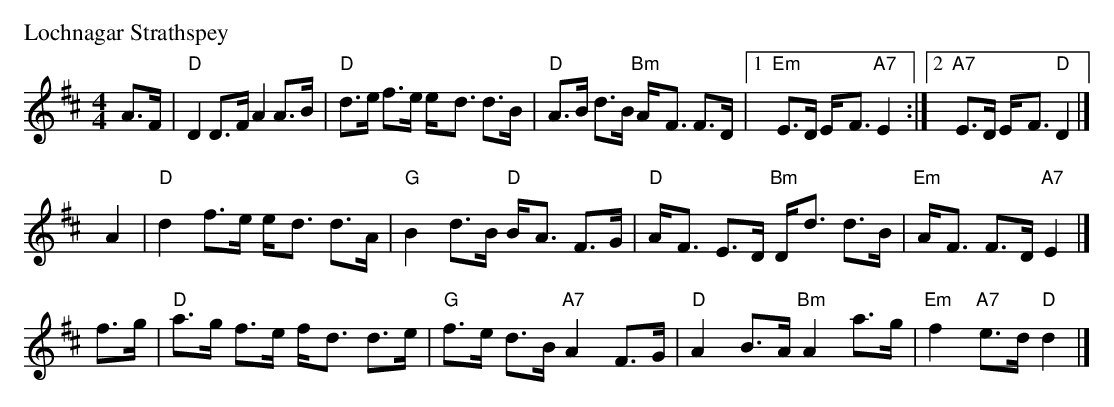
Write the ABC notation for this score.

X:1
P: Lochnagar Strathspey
M: 4/4
L: 1/8
K: D
A>F \
| "D"D2 D>F A2 A>B | "D"d>e f>e e-<d d>B | "D"A>B d>B "Bm"A-<F F>D \
|1 "Em"E>D E-<F "A7"E2 :|2 "A7"E>D E-<F "D"D2 |]
yA2 \
| "D"d2 f>e e-<d d>A | "G"B2 d>B "D"B-<A F>G \
| "D"A-<F E>D "Bm"D-<d d>B | "Em"A-<F F>D "A7"E2 |]
f>g \
| "D"a>g f>e f-<d d>e | "G"f>e d>B "A7"A2 F>G \
| "D"A2 B>A "Bm"A2 a>g | "Em"f2 "A7"e>d "D"d2 |]
